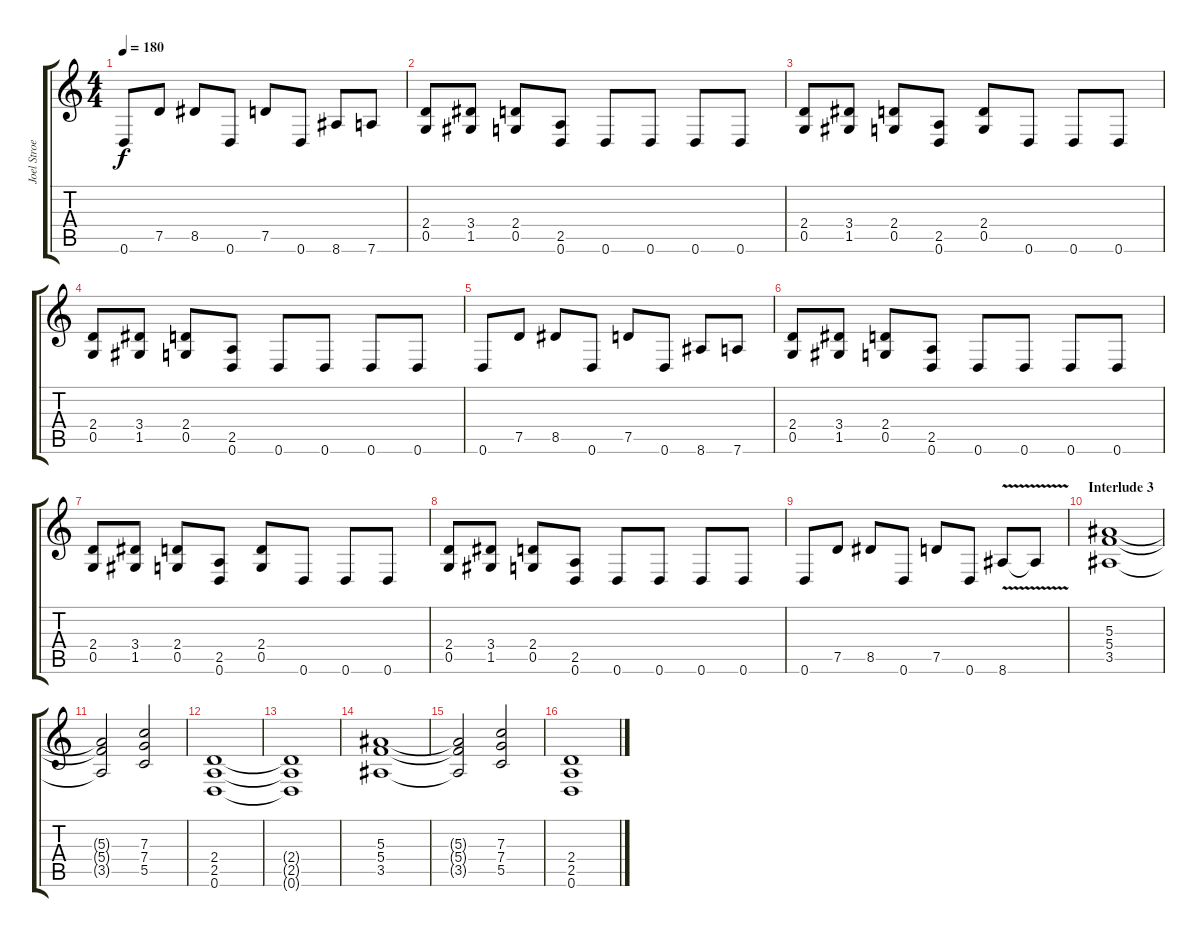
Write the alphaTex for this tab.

\track ("Joel Stroetzel" "Joel Stroe") {instrument distortionguitar}
\staff {score tabs}
\tuning (D4 A3 F3 C3 G2 D2) {hide}
\ts (4 4)
\tempo 180
\clef g2
\ks c
0.6.8{dy f} 7.5.8 8.5.8 0.6.8 7.5.8 0.6.8 8.6.8 7.6.8 |
(2.4 0.5).8 (3.4 1.5).8 (2.4 0.5).8 (2.5 0.6).8 0.6.8 0.6.8 0.6.8 0.6.8 |
(2.4 0.5).8 (3.4 1.5).8 (2.4 0.5).8 (2.5 0.6).8 (2.4 0.5).8 0.6.8 0.6.8 0.6.8 |
(2.4 0.5).8 (3.4 1.5).8 (2.4 0.5).8 (2.5 0.6).8 0.6.8 0.6.8 0.6.8 0.6.8 |
0.6.8 7.5.8 8.5.8 0.6.8 7.5.8 0.6.8 8.6.8 7.6.8 |
(2.4 0.5).8 (3.4 1.5).8 (2.4 0.5).8 (2.5 0.6).8 0.6.8 0.6.8 0.6.8 0.6.8 |
(2.4 0.5).8 (3.4 1.5).8 (2.4 0.5).8 (2.5 0.6).8 (2.4 0.5).8 0.6.8 0.6.8 0.6.8 |
(2.4 0.5).8 (3.4 1.5).8 (2.4 0.5).8 (2.5 0.6).8 0.6.8 0.6.8 0.6.8 0.6.8 |
0.6.8 7.5.8 8.5.8 0.6.8 7.5.8 0.6.8 8.6{v}.8 8.6{t}.8 |
\section ("" "Interlude 3")
(5.3 5.4 3.5).1 |
(5.3{t} 5.4{t} 3.5{t}).2 (7.3 7.4 5.5).2 |
(2.4 2.5 0.6).1 |
(2.4{t} 2.5{t} 0.6{t}).1 |
(5.3 5.4 3.5).1 |
(5.3{t} 5.4{t} 3.5{t}).2 (7.3 7.4 5.5).2 |
(2.4 2.5 0.6).1
